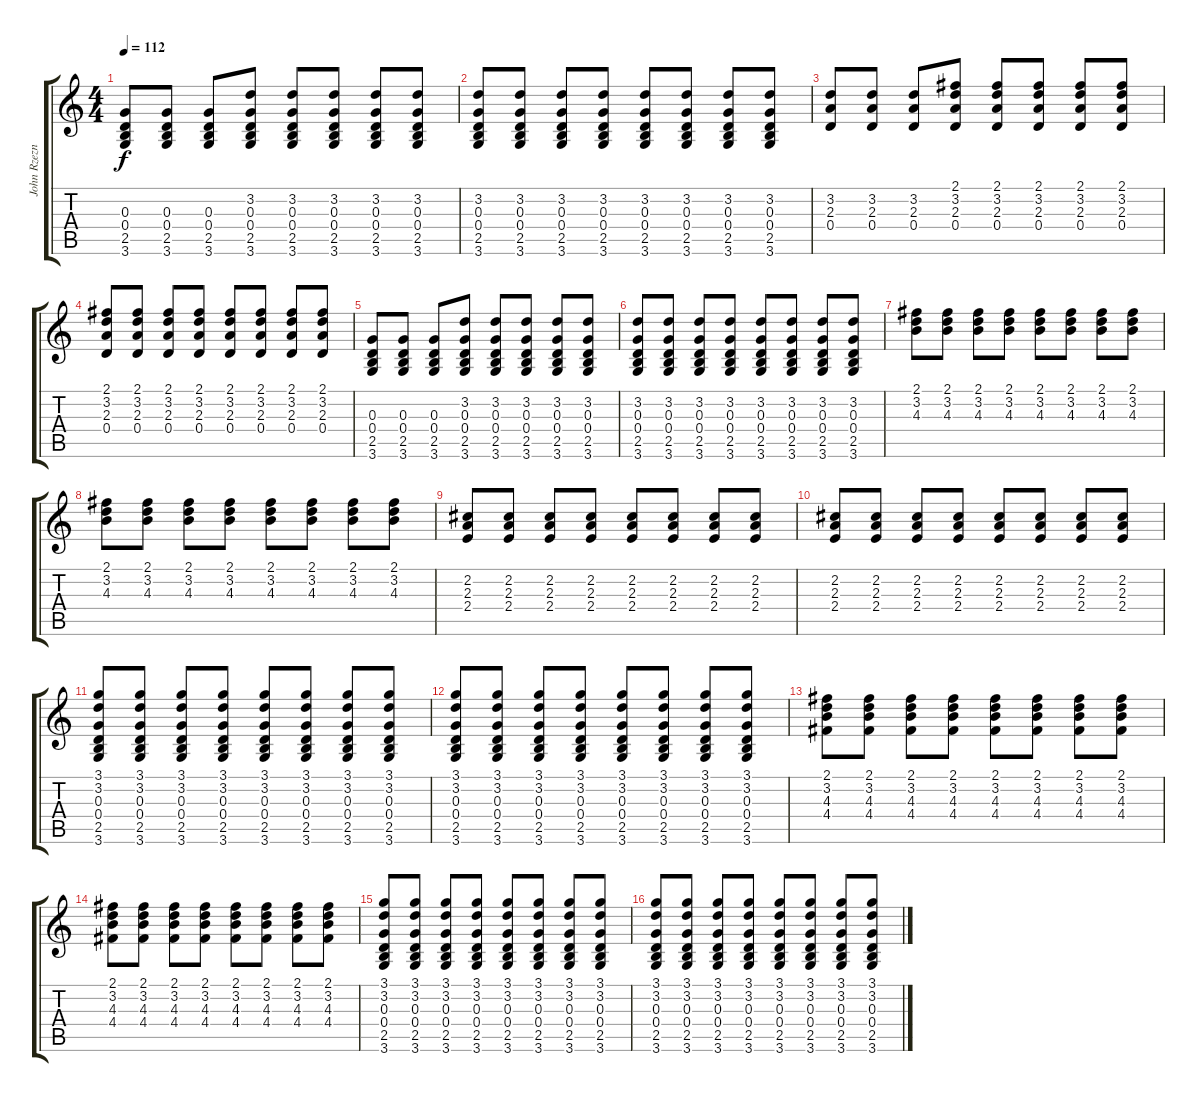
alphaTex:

\track ("John Rzeznik - Rythem 1" "John Rzezn") {instrument overdrivenguitar}
\staff {score tabs}
\tuning (E4 B3 G3 D3 A2 E2) {hide}
\ts (4 4)
\tempo 112
\clef g2
\ks c
(0.3 0.4 2.5 3.6).8{dy f} (0.3 0.4 2.5 3.6).8 (0.3 0.4 2.5 3.6).8 (3.2 0.3 0.4 2.5 3.6).8 (3.2 0.3 0.4 2.5 3.6).8 (3.2 0.3 0.4 2.5 3.6).8 (3.2 0.3 0.4 2.5 3.6).8 (3.2 0.3 0.4 2.5 3.6).8 |
(3.2 0.3 0.4 2.5 3.6).8 (3.2 0.3 0.4 2.5 3.6).8 (3.2 0.3 0.4 2.5 3.6).8 (3.2 0.3 0.4 2.5 3.6).8 (3.2 0.3 0.4 2.5 3.6).8 (3.2 0.3 0.4 2.5 3.6).8 (3.2 0.3 0.4 2.5 3.6).8 (3.2 0.3 0.4 2.5 3.6).8 |
(3.2 2.3 0.4).8 (3.2 2.3 0.4).8 (3.2 2.3 0.4).8 (2.1 3.2 2.3 0.4).8 (2.1 3.2 2.3 0.4).8 (2.1 3.2 2.3 0.4).8 (2.1 3.2 2.3 0.4).8 (2.1 3.2 2.3 0.4).8 |
(2.1 3.2 2.3 0.4).8 (2.1 3.2 2.3 0.4).8 (2.1 3.2 2.3 0.4).8 (2.1 3.2 2.3 0.4).8 (2.1 3.2 2.3 0.4).8 (2.1 3.2 2.3 0.4).8 (2.1 3.2 2.3 0.4).8 (2.1 3.2 2.3 0.4).8 |
(0.3 0.4 2.5 3.6).8 (0.3 0.4 2.5 3.6).8 (0.3 0.4 2.5 3.6).8 (3.2 0.3 0.4 2.5 3.6).8 (3.2 0.3 0.4 2.5 3.6).8 (3.2 0.3 0.4 2.5 3.6).8 (3.2 0.3 0.4 2.5 3.6).8 (3.2 0.3 0.4 2.5 3.6).8 |
(3.2 0.3 0.4 2.5 3.6).8 (3.2 0.3 0.4 2.5 3.6).8 (3.2 0.3 0.4 2.5 3.6).8 (3.2 0.3 0.4 2.5 3.6).8 (3.2 0.3 0.4 2.5 3.6).8 (3.2 0.3 0.4 2.5 3.6).8 (3.2 0.3 0.4 2.5 3.6).8 (3.2 0.3 0.4 2.5 3.6).8 |
(2.1 3.2 4.3).8 (2.1 3.2 4.3).8 (2.1 3.2 4.3).8 (2.1 3.2 4.3).8 (2.1 3.2 4.3).8 (2.1 3.2 4.3).8 (2.1 3.2 4.3).8 (2.1 3.2 4.3).8 |
(2.1 3.2 4.3).8 (2.1 3.2 4.3).8 (2.1 3.2 4.3).8 (2.1 3.2 4.3).8 (2.1 3.2 4.3).8 (2.1 3.2 4.3).8 (2.1 3.2 4.3).8 (2.1 3.2 4.3).8 |
(2.2 2.3 2.4).8 (2.2 2.3 2.4).8 (2.2 2.3 2.4).8 (2.2 2.3 2.4).8 (2.2 2.3 2.4).8 (2.2 2.3 2.4).8 (2.2 2.3 2.4).8 (2.2 2.3 2.4).8 |
(2.2 2.3 2.4).8 (2.2 2.3 2.4).8 (2.2 2.3 2.4).8 (2.2 2.3 2.4).8 (2.2 2.3 2.4).8 (2.2 2.3 2.4).8 (2.2 2.3 2.4).8 (2.2 2.3 2.4).8 |
(3.1 3.2 0.3 0.4 2.5 3.6).8 (3.1 3.2 0.3 0.4 2.5 3.6).8 (3.1 3.2 0.3 0.4 2.5 3.6).8 (3.1 3.2 0.3 0.4 2.5 3.6).8 (3.1 3.2 0.3 0.4 2.5 3.6).8 (3.1 3.2 0.3 0.4 2.5 3.6).8 (3.1 3.2 0.3 0.4 2.5 3.6).8 (3.1 3.2 0.3 0.4 2.5 3.6).8 |
(3.1 3.2 0.3 0.4 2.5 3.6).8 (3.1 3.2 0.3 0.4 2.5 3.6).8 (3.1 3.2 0.3 0.4 2.5 3.6).8 (3.1 3.2 0.3 0.4 2.5 3.6).8 (3.1 3.2 0.3 0.4 2.5 3.6).8 (3.1 3.2 0.3 0.4 2.5 3.6).8 (3.1 3.2 0.3 0.4 2.5 3.6).8 (3.1 3.2 0.3 0.4 2.5 3.6).8 |
(2.1 3.2 4.3 4.4).8 (2.1 3.2 4.3 4.4).8 (2.1 3.2 4.3 4.4).8 (2.1 3.2 4.3 4.4).8 (2.1 3.2 4.3 4.4).8 (2.1 3.2 4.3 4.4).8 (2.1 3.2 4.3 4.4).8 (2.1 3.2 4.3 4.4).8 |
(2.1 3.2 4.3 4.4).8 (2.1 3.2 4.3 4.4).8 (2.1 3.2 4.3 4.4).8 (2.1 3.2 4.3 4.4).8 (2.1 3.2 4.3 4.4).8 (2.1 3.2 4.3 4.4).8 (2.1 3.2 4.3 4.4).8 (2.1 3.2 4.3 4.4).8 |
(3.1 3.2 0.3 0.4 2.5 3.6).8 (3.1 3.2 0.3 0.4 2.5 3.6).8 (3.1 3.2 0.3 0.4 2.5 3.6).8 (3.1 3.2 0.3 0.4 2.5 3.6).8 (3.1 3.2 0.3 0.4 2.5 3.6).8 (3.1 3.2 0.3 0.4 2.5 3.6).8 (3.1 3.2 0.3 0.4 2.5 3.6).8 (3.1 3.2 0.3 0.4 2.5 3.6).8 |
(3.1 3.2 0.3 0.4 2.5 3.6).8 (3.1 3.2 0.3 0.4 2.5 3.6).8 (3.1 3.2 0.3 0.4 2.5 3.6).8 (3.1 3.2 0.3 0.4 2.5 3.6).8 (3.1 3.2 0.3 0.4 2.5 3.6).8 (3.1 3.2 0.3 0.4 2.5 3.6).8 (3.1 3.2 0.3 0.4 2.5 3.6).8 (3.1 3.2 0.3 0.4 2.5 3.6).8
